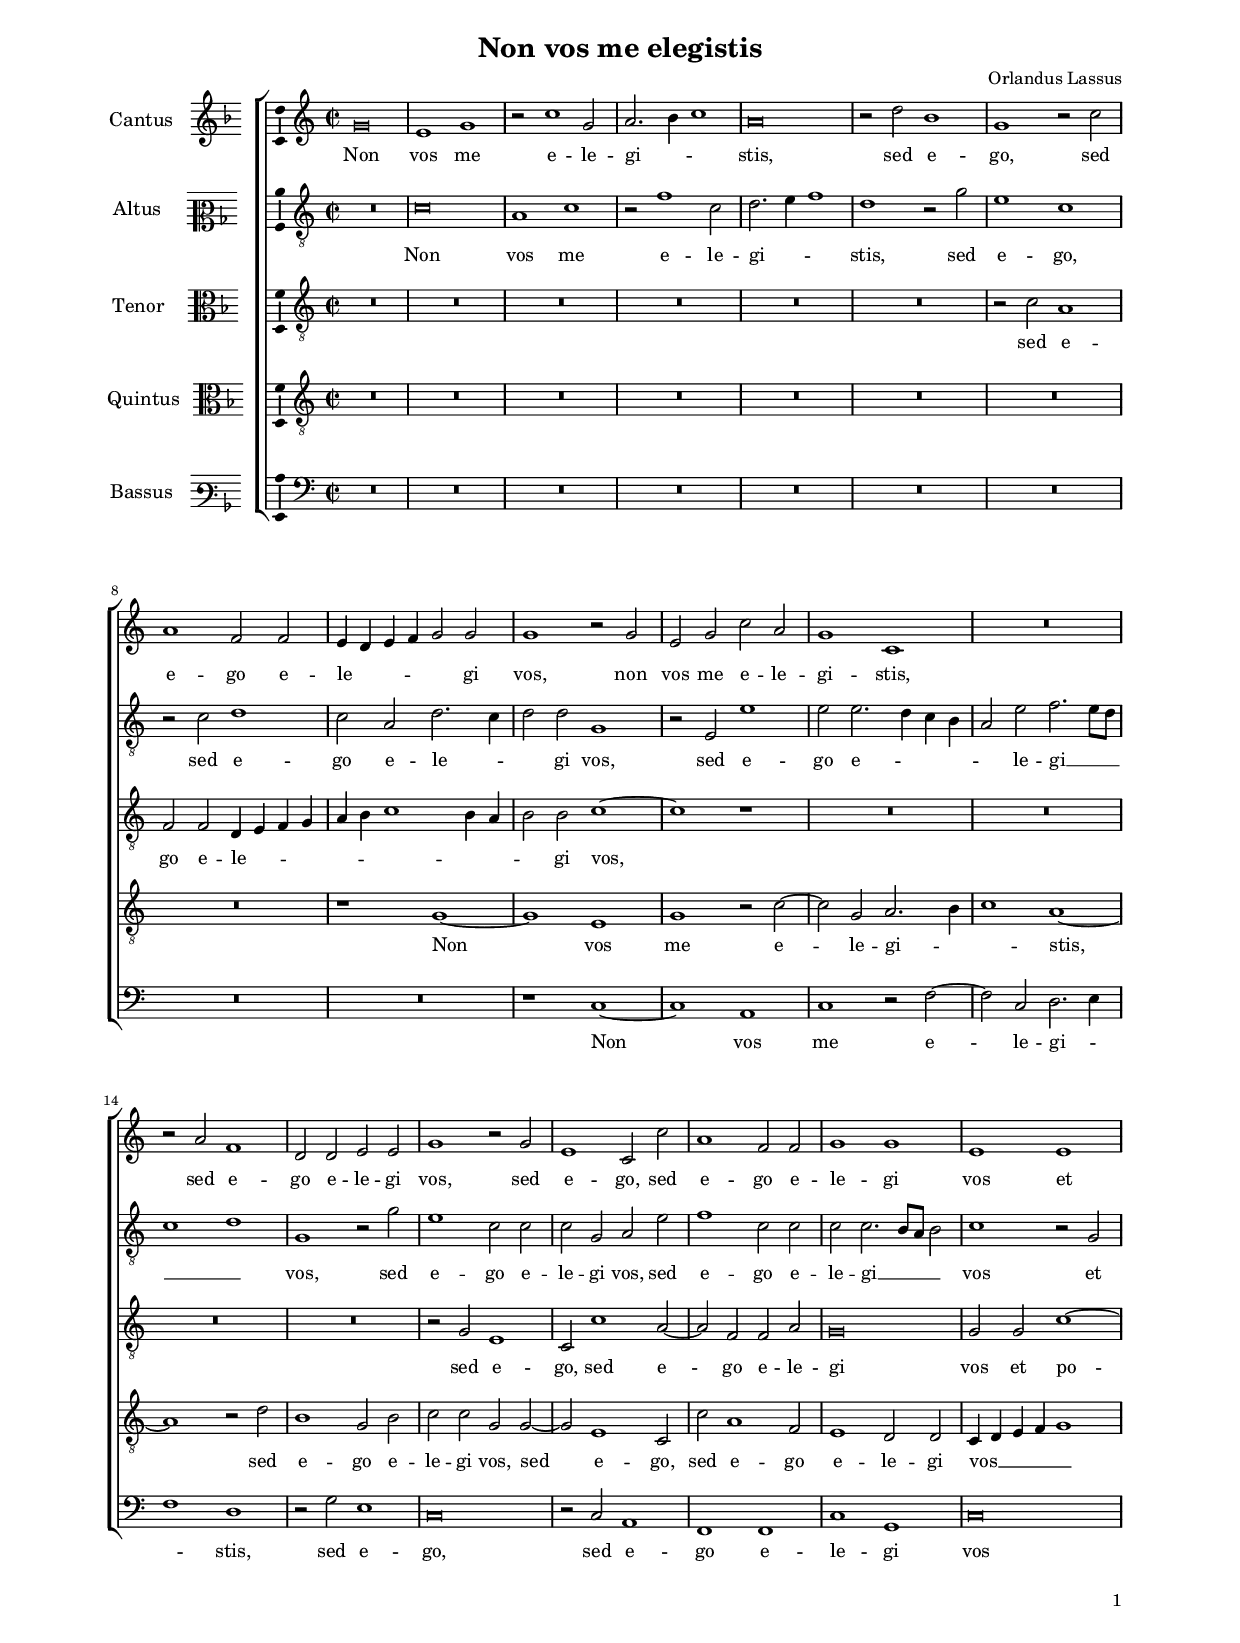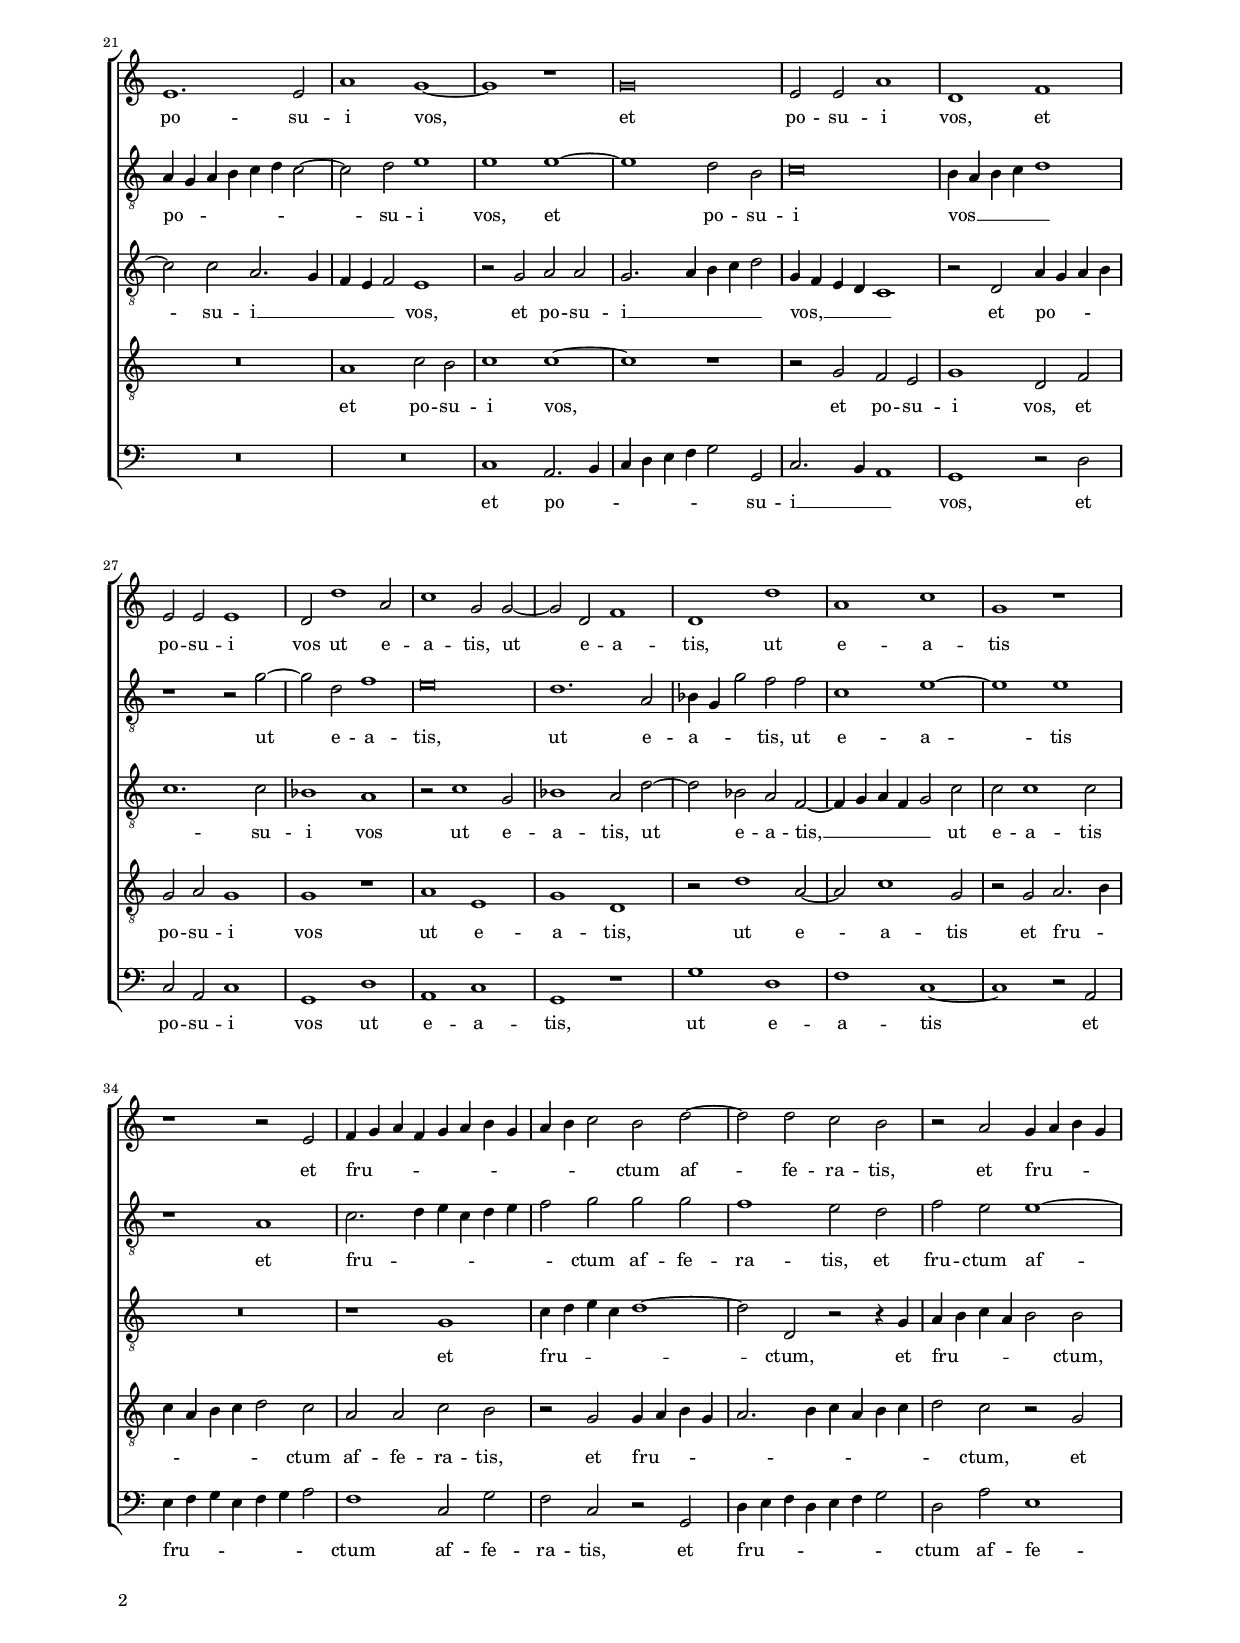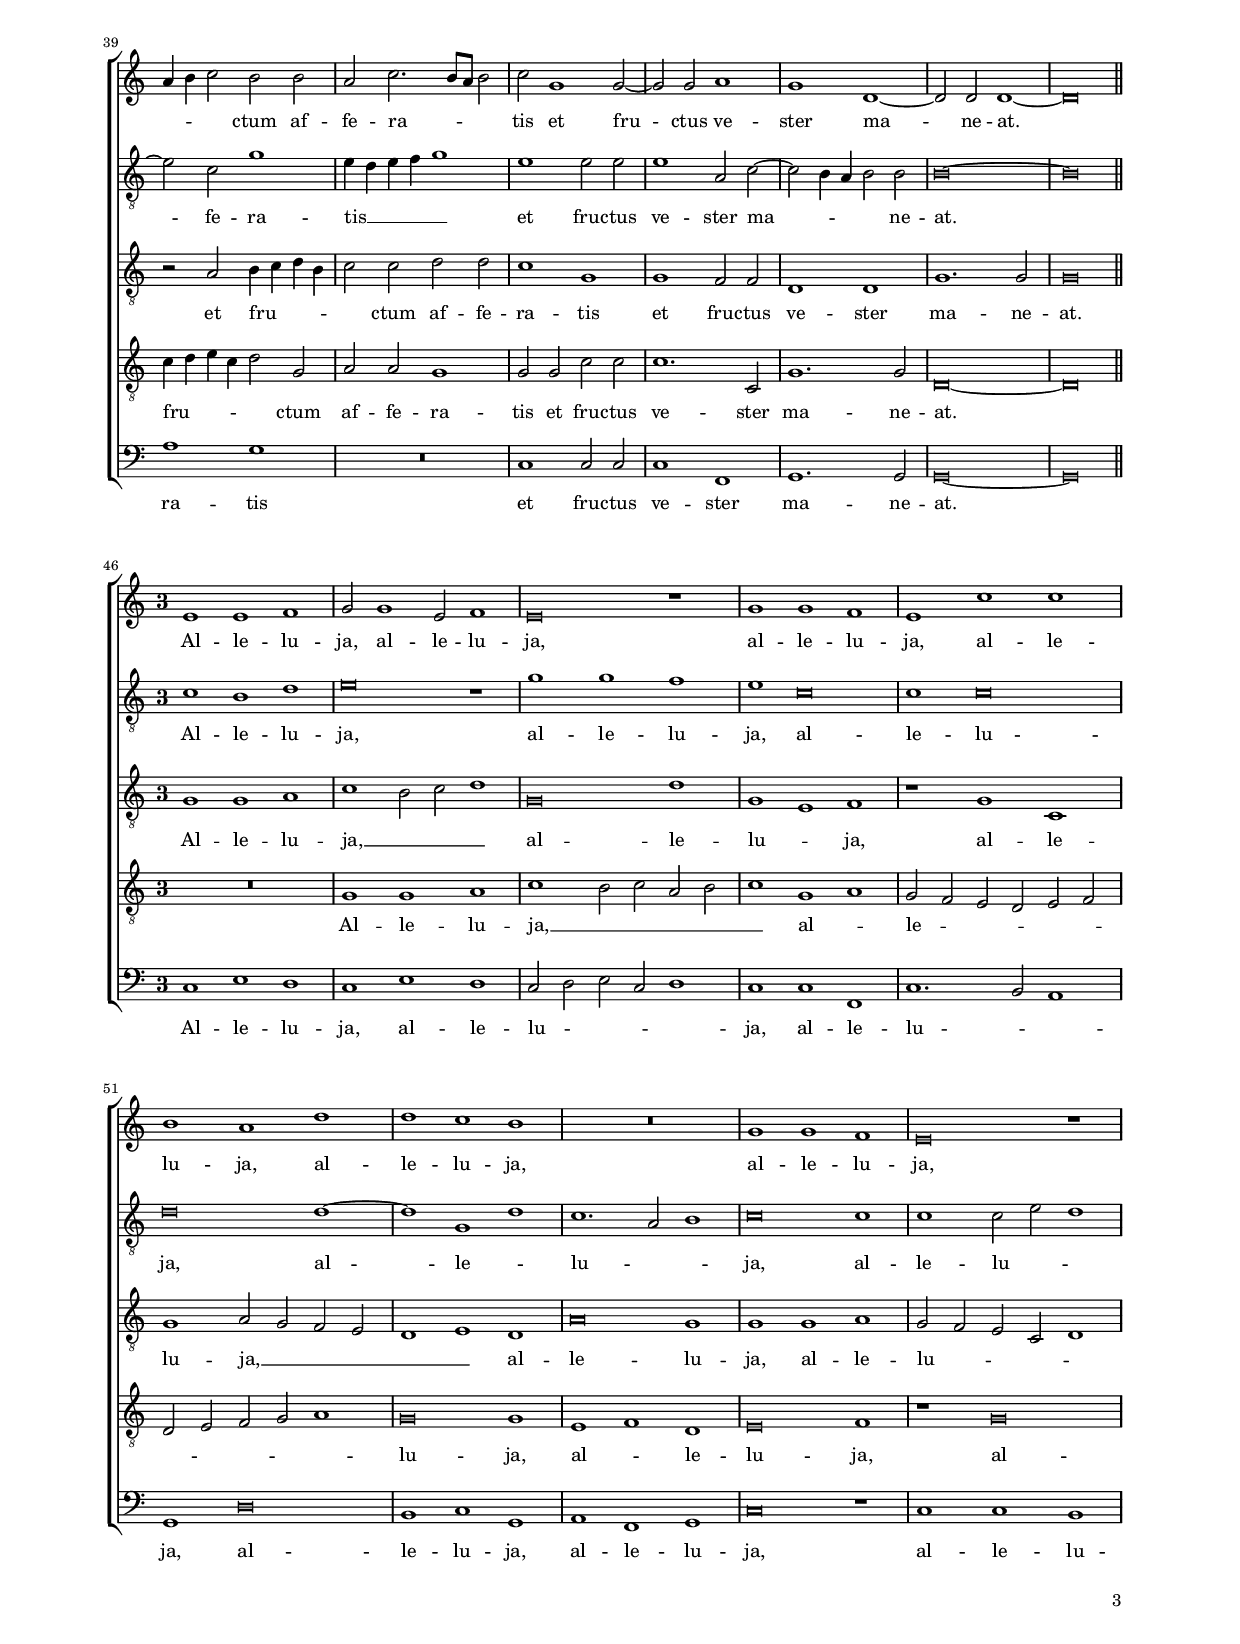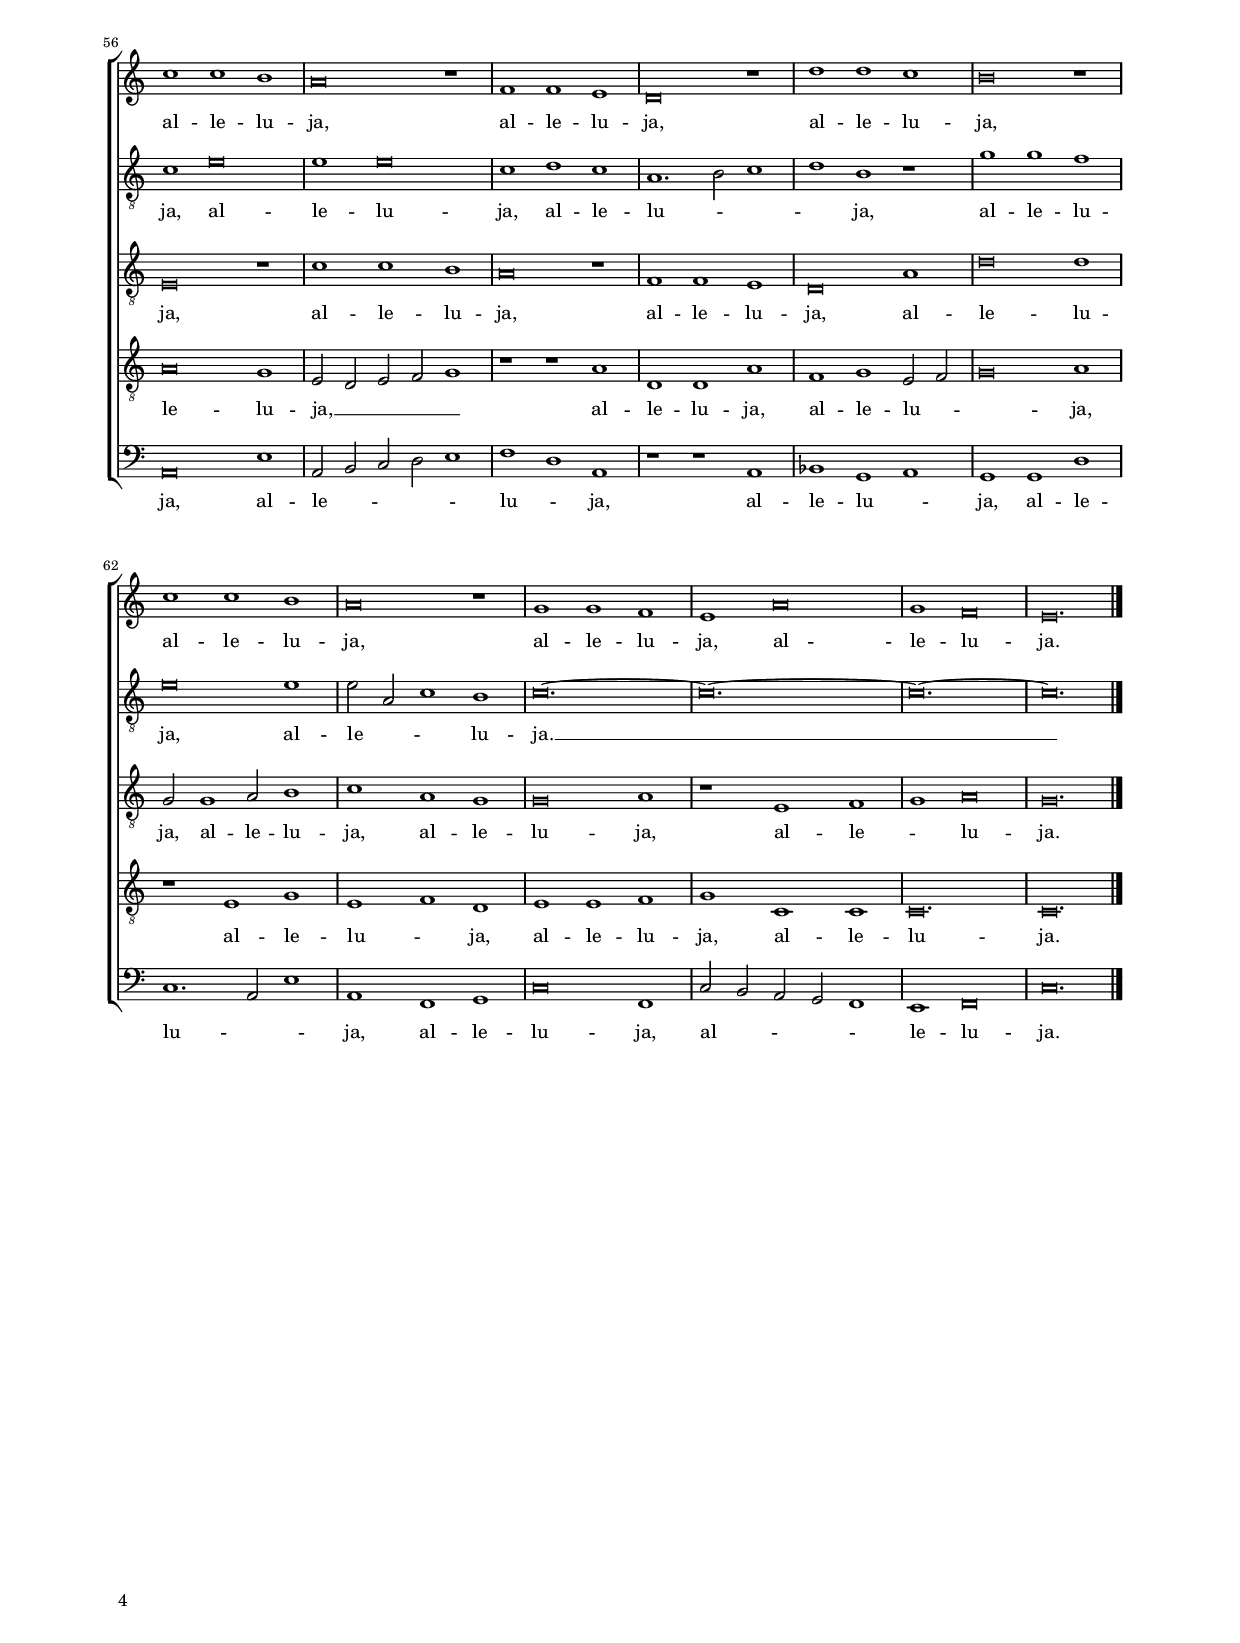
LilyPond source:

\header
{
  title="Non vos me elegistis"
  composer="Orlandus Lassus"
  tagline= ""
}

\version "2.22.0"
\include "deutsch.ly"
#(set-global-staff-size 15)
#(ly:set-option 'point-and-click #f)

	
\paper
	{
	top-margin = 1.8 \cm
	bottom-margin = 1.2 \cm
	left-margin = 2 \cm
	right-margin = 2 \cm
	ragged-bottom = ##f
	ragged-last-bottom = ##t
	print-page-number = ##f
	system-system-spacing = #'((basic-distance . 17) (minimum-distance . 14) (padding . 7) (strechability . 150))
    oddFooterMarkup=\markup   \fill-line { "" \fromproperty #'page:page-number-string }
    evenFooterMarkup=\markup  \fill-line { \fromproperty #'page:page-number-string "" }
    last-bottom-spacing = #'((basic-distance . 12) (minimum-distance . 7) (padding . 4))
%	min-systems-per-page = 3
	}

global = {
	\key f \major
	\time 2/2 \set Score.measureLength = #(ly:make-moment 2/1)
    \set Score.tempoHideNote = ##t
    \tempo 2 = 90
	\skip 1*2*45 \break \bar "||"
    \time 3/1 \once \override Score.TimeSignature.style = #'single-digit
    \tempo 1 = 135
	\skip 1*3*22 \bar "|."
	}

	ficta = { \once \set suggestAccidentals = ##t }
	
	forget = #(define-music-function (music) (ly:music?) #{
		\accidentalStyle forget
		$music
		\accidentalStyle default
		#})
        
        m= \melisma
        me = \melismaEnd

	
incipitcantus = \markup { \score {
	{
	\set Staff.instrumentName = \markup { \fontsize #1 "Cantus" }
	\key f \major
	\clef violin
	s4 \bar ""
	}
	\layout  {
	raggedright = ##t
	indent = 1.6 \cm
	line-width = 2.3 \cm
	\context { \Staff \remove Time_signature_engraver }
	}} \hspace #1 }
      
      
incipitaltus = \markup { \score {
	{
	\set Staff.instrumentName = \markup { \fontsize #1 "Altus" }
	\key f \major
	\clef mezzosoprano
	s4 \bar ""
	}
	\layout  {
	raggedright = ##t
	indent = 1.6 \cm
	line-width = 2.3 \cm
	\context { \Staff \remove Time_signature_engraver }
	}} \hspace #1 }


incipittenor = \markup { \score {
	{
	\set Staff.instrumentName = \markup { \fontsize #1 "Tenor" }
	\key f \major
	\clef alto
	s4 \bar ""
	}
	\layout  {
	raggedright = ##t
	indent = 1.6 \cm
	line-width = 2.3 \cm
	\context { \Staff \remove Time_signature_engraver }
	}} \hspace #1 }
      
      
incipitquintus = \markup { \score {
	{
	\set Staff.instrumentName = \markup { \fontsize #1 "Quintus" }
	\key f \major
	\clef alto
	s4 \bar ""
	}
	\layout  {
	raggedright = ##t
	indent = 1.6 \cm
	line-width = 2.3 \cm
	\context { \Staff \remove Time_signature_engraver }
	}} \hspace #1 }
      
      
incipitbassus = \markup { \score {
	{
	\set Staff.instrumentName = \markup { \fontsize #1 "Bassus" }
	\key f \major
	\clef varbaritone
	s4 \bar ""
	}
	\layout  {
	raggedright = ##t
	indent = 1.6 \cm
	line-width = 2.3 \cm
	\context { \Staff \remove Time_signature_engraver }
	}} \hspace #1 }


cantus =  \relative c''
	{
	c\breve
	a1 c
	r2 f1 c2
	d2. \m e4 f1 \me
%5
	d\breve |
	r2 g e1
	c1 r2 f
	d1 b2 b
	a4 \m g a b c2 \me c
%10
	c1 r2 c |
	a2 c f d
	c1 f,
	R\breve
	r2 d' b1
%15
	g2 g a a |
	c1 r2 c
	a1 f2 f'
	d1 b2 b
	c1 c
%20
	a1 a |
	a1. a2
	d1 c~
	c1 r
	c\breve
%25
	a2 a d1 |
	g,1 b
	a2 a a1
	g2 g'1 d2
	f1 c2 c~
%30
	c2 g b1 |
	g1 g'
	d1 f
	c1 r
	r1 r2 a
%35
	b4 \m c d b c d e c |
	d4 e f2 \me e g~
	g2 g f e
	r2 d c4 \m d e c
	d4 e f2 \me e e
%40
	d2 f2. \m e8 d e2 \me |
	f2 c1 c2~
	c2 c d1
	c1 g~
	g2 g g1~
%45
	g\breve | % hereafter begins triple section
	a1 a b
	c2 c1 a2 b1 |
	a\breve r1
	c1 c b |
%50
	a1 f' f |
	e1 d g
	g1 f e |
	R\breve.
	c1 c b
%55
	a\breve r1 |
	f'1 f e
	d\breve r1 |
	b1 b a
	g\breve r1
%60
	g'1 g f |
	e\breve r1
	f1 f e
	d\breve r1
	c1 c b
%65
	a1 d\breve |
	c1 b\breve
	a\breve.
	}
	

altus =  \relative c'
        {
	R\breve
	f\breve
	d1 f
	r2 b1 f2
%5
	g2. \m a4 b1 \me |
	g1 r2 c
	a1 f
	r2 f g1
	f2 d g2. \m f4
%10
	g2 \me g c,1 |
	r2 a a'1
	a2 a2. \m g4 f e
	d2 \me a' b2. \m a8 g
	f1 g \me
%15
	c,1 r2 c' |
	a1 f2 f
	f2 c d a'
	b1 f2 f
	f2 f2. \m e8 d e2 \me
%20
	f1 r2 c |
	d4 \m c d e f g f2~
	f2 \me g a1
	a1 a~
	a1 g2 e
%25
	f\breve |
	e4 \m d e f g1 \me
	r1 r2 c~
	c2 g b1
	a\breve
%30
	g1. d2 |
	es4 \m c c'2 \me b b
	f1 a~
	a1 a
	r1 d,
%35
	f2. \m g4 a f g a |
	b2 \me c c c
	b1 a2 g
	b2 a a1~
	a2 f c'1
%40
	a4 \m g a b c1 \me |
	a1 a2 a
	a1 d,2 f~
	f2 \m e4 d e2 \me e
	e\breve~
%45
	e\breve | % Hereafter begins triple time section
	f1 e g
	a\breve r1
	c1 c b
	a1 f\breve
%50
	f1 f\breve |
	g\breve g1~
	g1 c, \m g' \me
	f1. \m d2 e1 \me
	f\breve f1
%55
	f1 f2 \m a g1 \me |
	f1 a\breve
	a1 a\breve
	f1 g f
	d1. \m e2 f1 
%60
	g1 \me e r |
	c'1 c b
	a\breve a1
	a2 \m d, f1 \me e
	f\breve.~
%65
	f\breve.~ |
	f\breve.~
	f\breve.
	}
	


tenor =  \relative c'
	{
	R\breve
	R\breve
	R\breve
	R\breve
%5
	R\breve
	R\breve
	r2 f d1
	b2 b g4 \m a b c
	d4 e f1 e4 d
%10
	e2 \me e f1~ |
	f1 r
	R\breve
	R\breve
	R\breve
%15
	R\breve |
	r2 c a1
	f2 f'1 d2~
	d2 b b d
	c\breve
%20
	c2 c f1~ |
	f2 f d2. \m c4
	b4 a b2 \me a1
	r2 c d d
	c2. \m d4 e f g2 \me
%25
	c,4 \m b a g f1 \me |
	r2 g d'4 \m c d e
	f1. \me f2
	es1 d
	r2 f1 c2
%30
	es1 d2 g~ |
	g2 es d b~
	b4 \m c d b c2 \me f
	f2 f1 f2
	R\breve
%35
	r1 c |
	f4 \m g a f g1~
	g2 \me g, r2 r4 c
	d4 \m e f d e2 \me e
	r2 d e4 \m f g e
%40
	f2 \me f g g |
	f1 c
	c1 b2 b
	g1 g
	c1. c2
%45
	c\breve | % Hereafter begins triple time section
	c1 c d
	f1 \m e2 f g1 \me
	c,\breve g'1
	c,1 \m a \me b
%50
	r1 c f, |
	c'1 d2 \m c b a
	g1 a \me g
	d'\breve c1
	c1 c d
%55
	c2 \m b a f g1 \me |
	a\breve r1
	f'1 f e
	d\breve r1
	b1 b a
%60
	g\breve d'1 |
	g\breve g1
	c,2 c1 d2 e1
	f1 d c
	c\breve d1
%65
	r1 a b \m |
	c1 \me d\breve
	c\breve.
	}

	
quintus  =  \relative c'
	{
	R\breve
	R\breve
	R\breve
	R\breve
%5
	R\breve
	R\breve
	R\breve
	R\breve
	r1 c~
%10
	c1 a |
	c1 r2 f~
	f2 c d2. \m e4
	f1 \me d~
	d1 r2 g
%15
	e1 c2 e |
	f2 f c c~
	c2 a1 f2
	f'2 d1 b2
	a1 g2 g
%20
	f4 \m g a b c1 \me |
	R\breve
	d1 f2 e
	f1 f~
	f1 r
%25
	r2 c b a |
	c1 g2 b
	c2 d c1
	c1 r
	d1 a
%30
	c1 g |
	r2 g'1 d2~
	d2 f1 c2
	r2 c d2. \m e4
	f4 d e f g2 \me f
%35
	d2 d f e |
	r2 c c4 \m d e c
	d2. e4 f d e f
	g2 \me f r2 c
	f4 \m g a f g2 \me c,
%40
	d2 d c1 |
	c2 c f f
	f1. f,2
	c'1. c2
	g\breve~
%45
	g\breve | % Hereafter begins triple time section
	R\breve.
	c1 c d
	f1 \m e2 f d e
	f1 \me c \m d \me
%50
	c2 \m b a g a b |
	g2 a b c d1 \me
	c\breve c1
	a1 \m b \me g
	a\breve b1
%55
	r1 c\breve |
	d\breve c1
	a2 \m g a b c1 \me
	r1 r d
	g,1 g d'
%60
	b1 c a2 \m b |
	c\breve \me d1
	r1 a c
	a1 \m b \me g
	a1 a b
%65
	c1 f, f |
	f\breve.
	f\breve.
	}


bassus  =  \relative c
	{
	R\breve
	R\breve
	R\breve
	R\breve
%5
	R\breve
	R\breve
	R\breve
	R\breve
	R\breve
%10
	r1 f~
	f1 d
	f1 r2 b~
	b2 f g2. \m a4
	b1 \me g
%15
	r2 c a1 |
	f\breve
	r2 f d1
	b1 b
	f'1 c
%20
	f\breve |
	R\breve
	R\breve
	f1 d2. \m e4
	f4 g a b c2 \me c,
%25
	f2. \m e4 d1 \me |
	c1 r2 g'
	f2 d f1
	c1 g'
	d1 f
%30
	c1 r |
	c'1 g
	b1 f~
	f1 r2 d
	a'4 \m b c a b c d2 \me
%35
	b1 f2 c' |
	b2 f r c
	g'4 \m a b g a b c2 \me
	g2 d' a1
	d1 c
%40
	R\breve |
	f,1 f2 f
	f1 b,
	c1. c2
	c\breve~
%45
	c\breve | % Hereafter begins triple time section
	f1 a g
	f1 a g
	f2 \m g a f g1 \me
	f1 f b,
%50
	f'1. \m e2 d1 \me |
	c1 g'\breve
	e1 f c
	d1 b c
	f\breve r1
%55
	f1 f e |
	d\breve a'1
	d,2 \m e f g a1 \me
	b1 \m g \me d
	r1 r d
%60
	es1 c \m d \me |
	c1 c g'
	f1. \m d2 a'1 \me
	d,1 b c
	f\breve b,1
%65
	f'2 \m e d c b1 \me |
	a1 b\breve
	f'\breve.
	}
	
lyricscantus = \lyricmode {
	Non vos me e -- le -- gi -- stis,
	sed e -- go,
	sed e -- go e -- le -- gi vos,
	non vos me e -- le -- gi -- stis,
	sed e -- go e -- le -- gi vos,
	sed e -- go,
	sed e -- go e -- le -- gi vos
	et po -- su -- i vos,
	et po -- su -- i vos,
	et po -- su -- i vos
	ut e -- a -- tis,
	ut e -- a -- tis,
	ut e -- a -- tis
	et fru -- ctum af -- fe -- ra -- tis,
	et fru -- ctum af -- fe -- ra -- tis
	et fru -- ctus ve -- ster ma -- ne -- at.
	Al -- le -- lu -- ja,
	al -- le -- lu -- ja,
	al -- le -- lu -- ja,
	al -- le -- lu -- ja,
	al -- le -- lu -- ja,
	al -- le -- lu -- ja,
	al -- le -- lu -- ja,
	al -- le -- lu -- ja,
	al -- le -- lu -- ja,
	al -- le -- lu -- ja,
	al -- le -- lu -- ja,
	al -- le -- lu -- ja.
	}


lyricsaltus = \lyricmode {
	Non vos me e -- le -- gi -- stis,
	sed e -- go,
	sed e -- go e -- le -- gi vos,
	sed e -- go e -- le -- gi __ vos,
	sed e -- go e -- le -- gi vos,
	sed e -- go e -- le -- gi __ vos
	et po -- su -- i vos,
	et po -- su -- i vos __
	ut e -- a -- tis,
	ut e -- a -- tis,
	ut e -- a -- tis
	et fru -- ctum af -- fe -- ra -- tis,
	et fru -- ctum af -- fe -- ra -- tis __
	et fru -- ctus ve -- ster ma -- ne -- at.
	Al -- le -- lu -- ja,
	al -- le -- lu -- ja,
	al -- le -- lu -- ja,
	al -- le -- lu -- ja,
	al -- le -- lu -- ja,
	al -- le -- lu -- ja,
	al -- le -- lu -- ja,
	al -- le -- lu -- ja,
	al -- le -- lu -- ja. __
	}
	

lyricstenor = \lyricmode {
	sed e -- go e -- le -- gi vos,
	sed e -- go,
	sed e -- go e -- le -- gi vos
	et po -- su -- i __ vos,
	et po -- su -- i __ vos, __
	et po -- su -- i vos
	ut e -- a -- tis,
	ut e -- a -- tis, __
	ut e -- a -- tis
	et fru -- ctum,
	et fru -- ctum,
	et fru -- ctum af -- fe -- ra -- tis
	et fru -- ctus ve -- ster ma -- ne -- at.
	Al -- le -- lu -- ja, __
	al -- le -- lu -- ja,
	al -- le -- lu -- ja, __
	al -- le -- lu -- ja,
	al -- le -- lu -- ja,
	al -- le -- lu -- ja,
	al -- le -- lu -- ja,
	al -- le -- lu -- ja,
	al -- le -- lu -- ja,
	al -- le -- lu -- ja,
	al -- le -- lu -- ja.
	}

	
lyricsquintus = \lyricmode {
	Non vos me e -- le -- gi -- stis,
	sed e -- go e -- le -- gi vos,
	sed e -- go,
	sed e -- go e -- le -- gi vos __
	et po -- su -- i vos,
	et po -- su -- i vos,
	et po -- su -- i vos
	ut e -- a -- tis,
	ut e -- a -- tis
	et fru -- ctum af -- fe -- ra -- tis,
	et fru -- ctum,
	et fru -- ctum af -- fe -- ra -- tis
	et fru -- ctus ve -- ster ma -- ne -- at.
	Al -- le -- lu -- ja, __
	al -- le -- lu -- ja,
	al -- le -- lu -- ja,
	al -- le -- lu -- ja, __
	al -- le -- lu -- ja,
	al -- le -- lu -- ja,
	al -- le -- lu -- ja,
	al -- le -- lu -- ja,
	al -- le -- lu -- ja.
	}
	
	
lyricsbassus = \lyricmode {
	Non vos me e -- le -- gi -- stis,
	sed e -- go,
	sed e -- go e -- le -- gi vos
	et po -- su -- i __ vos,
	et po -- su -- i vos
	ut e -- a -- tis,
	ut e -- a -- tis
	et fru -- ctum af -- fe -- ra -- tis,
	et fru -- ctum af -- fe -- ra -- tis
	et fru -- ctus ve -- ster ma -- ne -- at.
	Al -- le -- lu -- ja,
	al -- le -- lu -- ja,
	al -- le -- lu -- ja,
	al -- le -- lu -- ja,
	al -- le -- lu -- ja,
	al -- le -- lu -- ja,
	al -- le -- lu -- ja,
	al -- le -- lu -- ja,
	al -- le -- lu -- ja,
	al -- le -- lu -- ja,
	al -- le -- lu -- ja.
	}
	

\score
{       
    \transpose f c {
	\new ChoirStaff \with { \override StaffGrouper.staff-staff-spacing.basic-distance = #12 }
	<<
	
	\new Staff << \global
	\new Voice="v1" {
		\set Staff.instrumentName=\incipitcantus
		\set Staff.midiInstrument = "reed organ"
		\clef "treble"
		\cantus }
	\new Lyrics \lyricsto "v1" {\lyricscantus }
	>>

	
	\new Staff << \global
	\new Voice="v2" {
		\set Staff.instrumentName=\incipitaltus
		\set Staff.midiInstrument = "reed organ"
		\clef "G_8" 
		\altus}
	\new Lyrics \lyricsto "v2" {\lyricsaltus }
	>>

	
	\new Staff << \global
	\new Voice="v3" {
		\set Staff.instrumentName=\incipittenor
		\set Staff.midiInstrument = "reed organ"
		\clef "G_8"
		\tenor }
	\new Lyrics \lyricsto "v3" {\lyricstenor }
	>>
	
	
	\new Staff << \global
	\new Voice="v5" {
		\set Staff.instrumentName=\incipitquintus
		\set Staff.midiInstrument = "reed organ"
		\clef "G_8"
		\quintus}
	\new Lyrics \lyricsto "v5" {\lyricsquintus }
	>>
	
	
	\new Staff << \global
	\new Voice="v4" {
		\set Staff.instrumentName=\incipitbassus
		\set Staff.midiInstrument = "reed organ"
		\clef "bass" 
		\bassus }
	\new Lyrics \lyricsto "v4" {\lyricsbassus}
	>>
	>>
    } % transpose
		
	\layout
	{
	indent = 2.5\cm
	\context { \Lyrics \override VerticalAxisGroup.nonstaff-relatedstaff-spacing.padding = #1.5 }
%	\context { \Lyrics \override LyricText.font-size = #1 }
	\context { \Staff \override TimeSignature.break-visibility = #end-of-line-invisible }
	\context { \Staff \consists "Ambitus_engraver" }
%   \context { \Staff \consists "Custos_engraver" }
%   \context { \Staff \override Custos.style = #'mensural }
%	\context { \Voice \override Slur.transparent = ##t }
	\context { \Score \override BarNumber.padding = #2 }
	\context { \Voice \override NoteHead.style = #'baroque }
	}
	
\midi
	{

	}
	
}


% EOF
